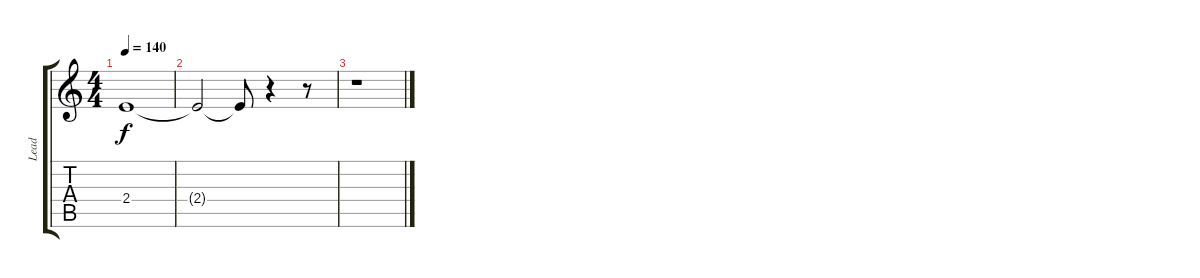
\track ("Lead" "Lead") {instrument electricguitarclean}
\staff {score tabs}
\tuning (E4 B3 G3 D3 A2 E2) {hide}
\ts (4 4)
\tempo 140
\clef g2
\ks c
2.4.1{dy f} |
2.4{t}.2 2.4{t}.8 r.4 r.8 |
r.1
